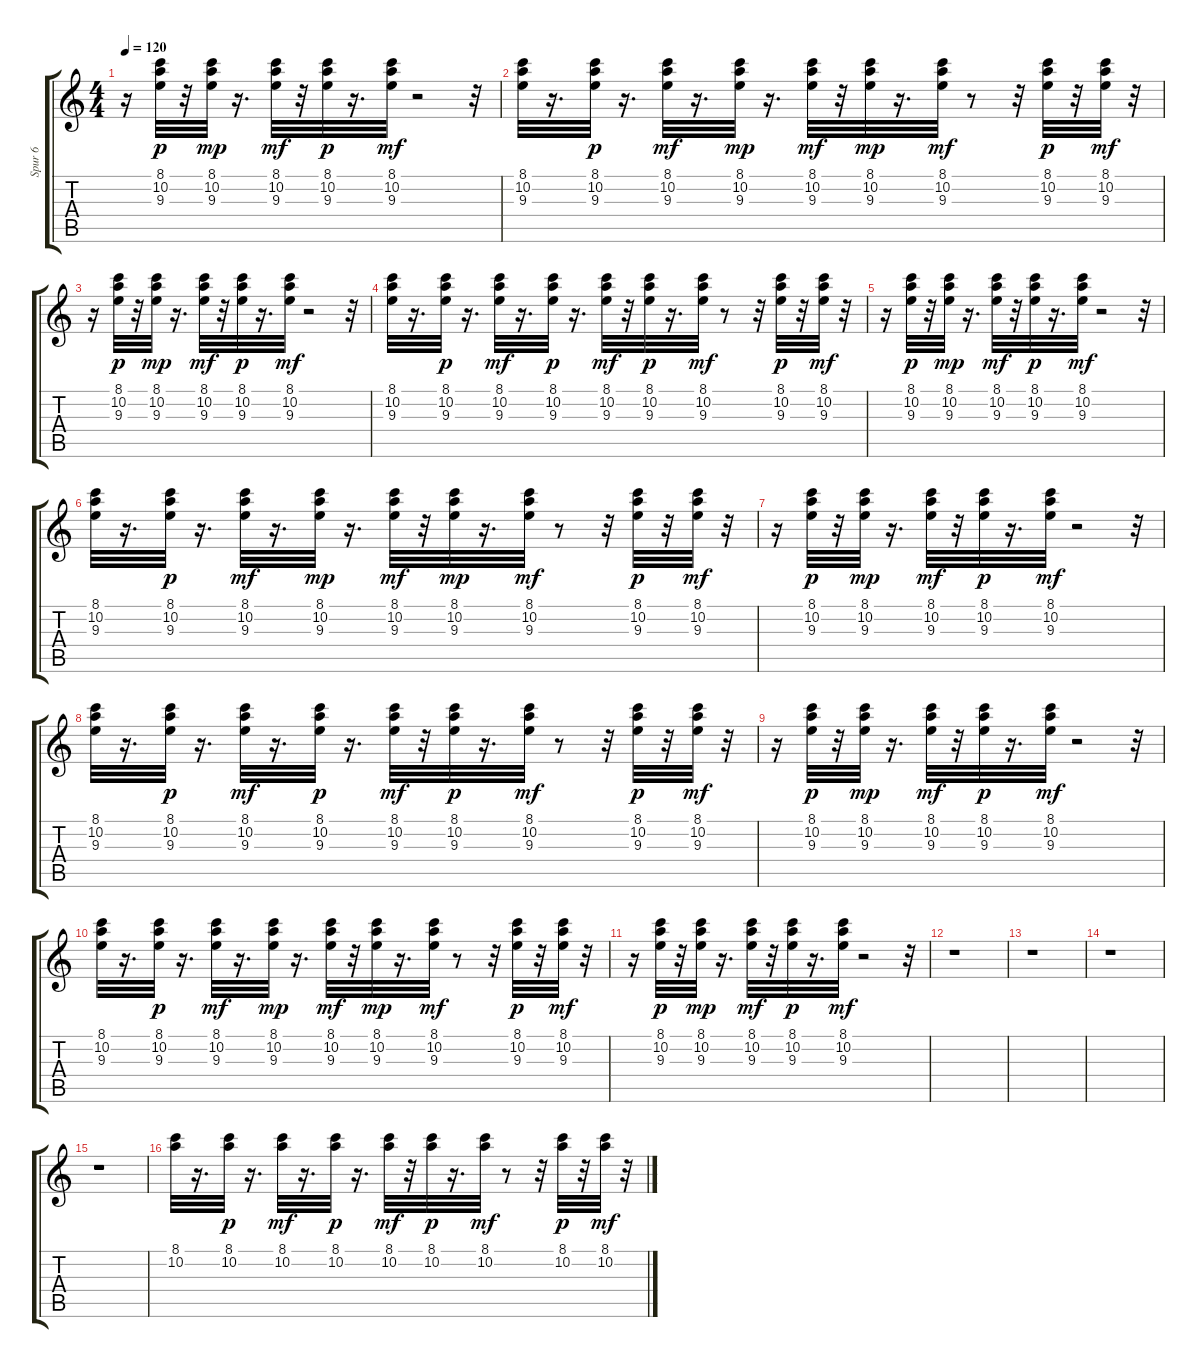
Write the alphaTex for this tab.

\track ("Spur 6" "Spur 6") {instrument electricguitarclean}
\staff {score tabs}
\tuning (E4 B3 G3 D3 A2 E2) {hide}
\ts (4 4)
\tempo 120
\clef g2
\ks c
r.16{dy mf} (8.1 10.2 9.3).32{dy p} r.32 (8.1 10.2 9.3).32{dy mp} r.16{d} (8.1 10.2 9.3).32{dy mf} r.32 (8.1 10.2 9.3).32{dy p} r.16{d} (8.1 10.2 9.3).32{dy mf} r.2 r.32 |
(8.1 10.2 9.3).32 r.16{d} (8.1 10.2 9.3).32{dy p} r.16{d} (8.1 10.2 9.3).32{dy mf} r.16{d} (8.1 10.2 9.3).32{dy mp} r.16{d} (8.1 10.2 9.3).32{dy mf} r.32 (8.1 10.2 9.3).32{dy mp} r.16{d} (8.1 10.2 9.3).32{dy mf} r.8 r.32 (8.1 10.2 9.3).32{dy p} r.32 (8.1 10.2 9.3).32{dy mf} r.32 |
r.16 (8.1 10.2 9.3).32{dy p} r.32 (8.1 10.2 9.3).32{dy mp} r.16{d} (8.1 10.2 9.3).32{dy mf} r.32 (8.1 10.2 9.3).32{dy p} r.16{d} (8.1 10.2 9.3).32{dy mf} r.2 r.32 |
(8.1 10.2 9.3).32 r.16{d} (8.1 10.2 9.3).32{dy p} r.16{d} (8.1 10.2 9.3).32{dy mf} r.16{d} (8.1 10.2 9.3).32{dy p} r.16{d} (8.1 10.2 9.3).32{dy mf} r.32 (8.1 10.2 9.3).32{dy p} r.16{d} (8.1 10.2 9.3).32{dy mf} r.8 r.32 (8.1 10.2 9.3).32{dy p} r.32 (8.1 10.2 9.3).32{dy mf} r.32 |
r.16 (8.1 10.2 9.3).32{dy p} r.32 (8.1 10.2 9.3).32{dy mp} r.16{d} (8.1 10.2 9.3).32{dy mf} r.32 (8.1 10.2 9.3).32{dy p} r.16{d} (8.1 10.2 9.3).32{dy mf} r.2 r.32 |
(8.1 10.2 9.3).32 r.16{d} (8.1 10.2 9.3).32{dy p} r.16{d} (8.1 10.2 9.3).32{dy mf} r.16{d} (8.1 10.2 9.3).32{dy mp} r.16{d} (8.1 10.2 9.3).32{dy mf} r.32 (8.1 10.2 9.3).32{dy mp} r.16{d} (8.1 10.2 9.3).32{dy mf} r.8 r.32 (8.1 10.2 9.3).32{dy p} r.32 (8.1 10.2 9.3).32{dy mf} r.32 |
r.16 (8.1 10.2 9.3).32{dy p} r.32 (8.1 10.2 9.3).32{dy mp} r.16{d} (8.1 10.2 9.3).32{dy mf} r.32 (8.1 10.2 9.3).32{dy p} r.16{d} (8.1 10.2 9.3).32{dy mf} r.2 r.32 |
(8.1 10.2 9.3).32 r.16{d} (8.1 10.2 9.3).32{dy p} r.16{d} (8.1 10.2 9.3).32{dy mf} r.16{d} (8.1 10.2 9.3).32{dy p} r.16{d} (8.1 10.2 9.3).32{dy mf} r.32 (8.1 10.2 9.3).32{dy p} r.16{d} (8.1 10.2 9.3).32{dy mf} r.8 r.32 (8.1 10.2 9.3).32{dy p} r.32 (8.1 10.2 9.3).32{dy mf} r.32 |
r.16 (8.1 10.2 9.3).32{dy p} r.32 (8.1 10.2 9.3).32{dy mp} r.16{d} (8.1 10.2 9.3).32{dy mf} r.32 (8.1 10.2 9.3).32{dy p} r.16{d} (8.1 10.2 9.3).32{dy mf} r.2 r.32 |
(8.1 10.2 9.3).32 r.16{d} (8.1 10.2 9.3).32{dy p} r.16{d} (8.1 10.2 9.3).32{dy mf} r.16{d} (8.1 10.2 9.3).32{dy mp} r.16{d} (8.1 10.2 9.3).32{dy mf} r.32 (8.1 10.2 9.3).32{dy mp} r.16{d} (8.1 10.2 9.3).32{dy mf} r.8 r.32 (8.1 10.2 9.3).32{dy p} r.32 (8.1 10.2 9.3).32{dy mf} r.32 |
r.16 (8.1 10.2 9.3).32{dy p} r.32 (8.1 10.2 9.3).32{dy mp} r.16{d} (8.1 10.2 9.3).32{dy mf} r.32 (8.1 10.2 9.3).32{dy p} r.16{d} (8.1 10.2 9.3).32{dy mf} r.2 r.32 |
r.1 |
r.1 |
r.1 |
r.1 |
(8.1 10.2).32 r.16{d} (8.1 10.2).32{dy p} r.16{d} (8.1 10.2).32{dy mf} r.16{d} (8.1 10.2).32{dy p} r.16{d} (8.1 10.2).32{dy mf} r.32 (8.1 10.2).32{dy p} r.16{d} (8.1 10.2).32{dy mf} r.8 r.32 (8.1 10.2).32{dy p} r.32 (8.1 10.2).32{dy mf} r.32
